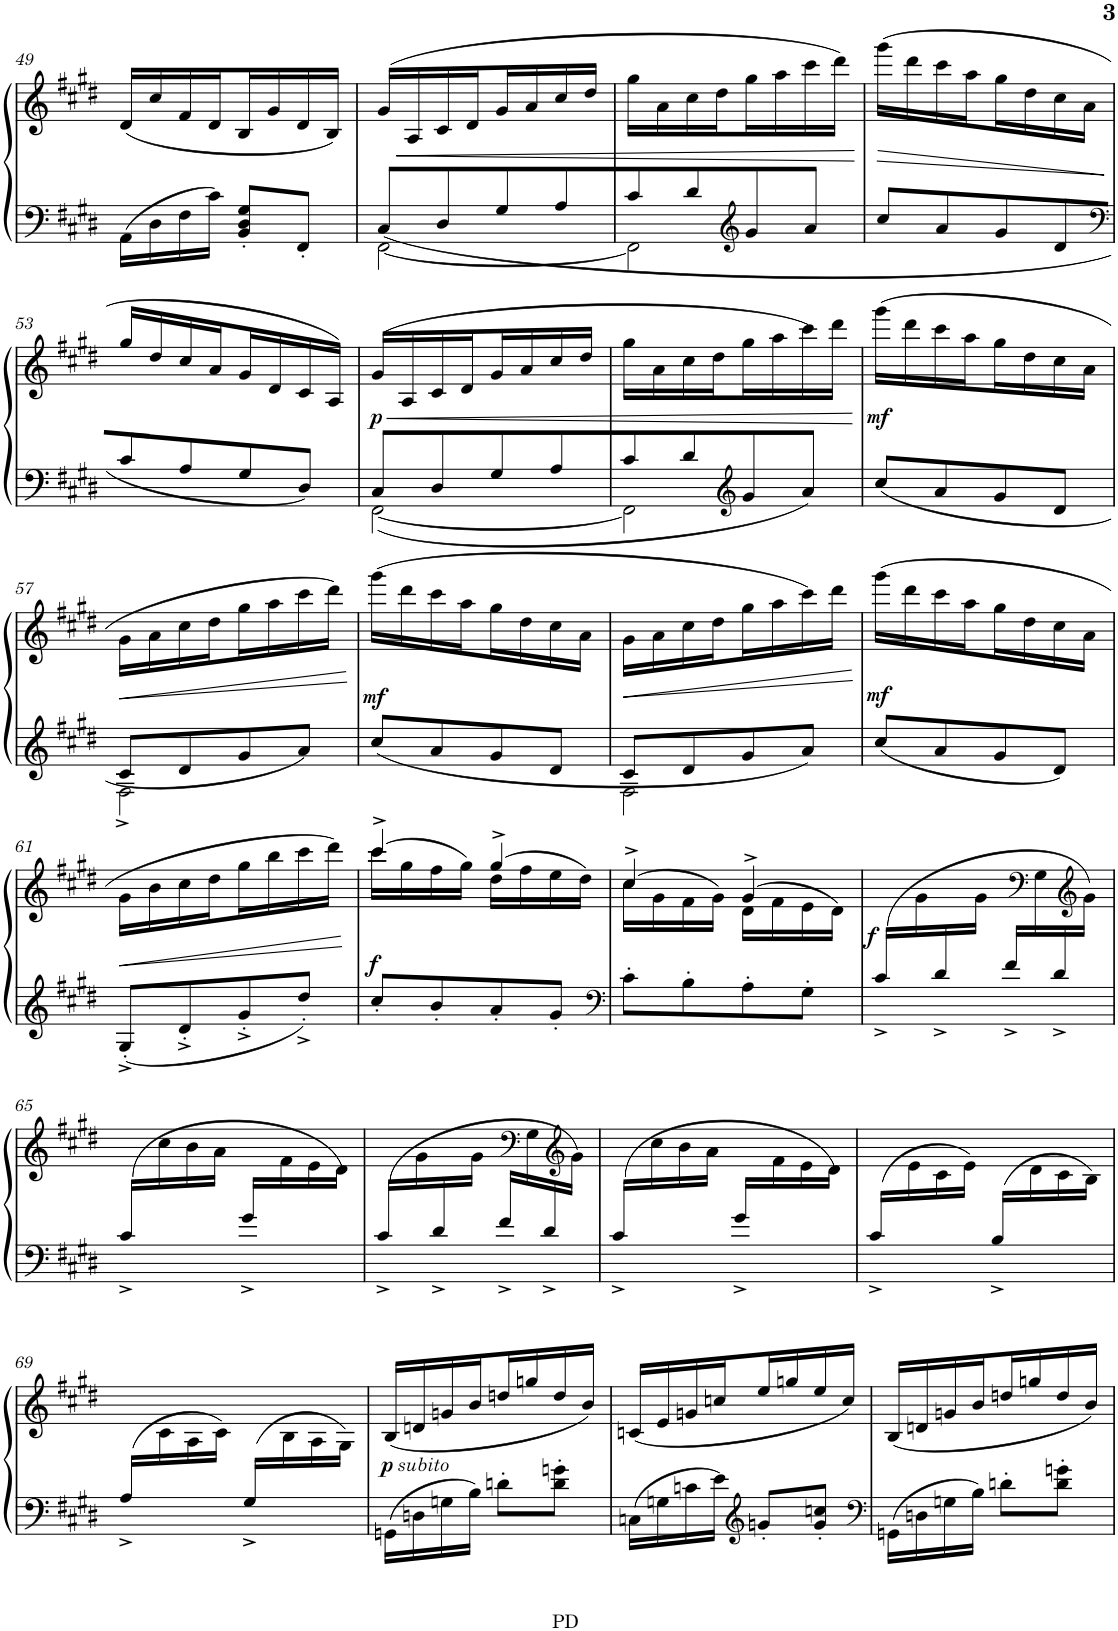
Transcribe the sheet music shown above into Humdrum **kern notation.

**kern	**kern	**dynam
*part1	*part1	*part1
*staff2	*staff1	*staff1/2
*I"Piano	*	*
*I'Pno.	*	*
!!LO:PB:g=z
*clefF4	*clefG2	*
*k[f#c#g#d#]	*k[f#c#g#d#]	*
*M2/4	*M2/4	*
=49	=49	=49
16AA\LL	(16d#/LL	.
16D#\	16cc#/	.
16F#\	16f#/	.
16c#\JJ	16d#/J	.
8BB/' 8D#/' 8G#/'L	16B/L	.
.	16g#/	.
8FF#'/J	16d#/	.
.	16B/JJ)	.
=50	=50	=50
*^	*	*
!	!	!	!LO:HP:b
8C#/L	[2FF#\	(16g#/LL	<
.	.	16A/	.
8D#/	.	16c#/	.
.	.	16d#/J	.
8G#/	.	16g#/L	.
.	.	16a/	.
8A/	.	16cc#/	.
.	.	16dd#/JJ	.
=51	=51	=51	=51
8c#/	2FF#\]	16gg#\LL	.
.	.	16a\	.
8d#/	.	16cc#\	.
.	.	16dd#\J	.
*clefG2	*	*	*
8g#/	.	16gg#\L	.
.	.	16aa\	.
8a/J	.	16ccc#\	.
.	.	16ddd#\JJ)	.
*v	*v	*	*
.	.	[
=52	=52	=52
*^	*	*
!	!	!	!LO:HP:b
8cc#/L	2ryy	(16ggg#\LL	>
.	.	16ddd#\	.
8a/	.	16ccc#\	.
.	.	16aa\J	.
8g#/	.	16gg#\L	.
.	.	16dd#\	.
8d#/J	.	16cc#\	.
.	.	16a\JJ	.
*v	*v	*	*
.	.	]
!!LO:LB:g=z
=53	=53	=53
*clefF4	*	*
8c#/L	16gg#/LL	.
.	16dd#/	.
8A/	16cc#/	.
.	16a/J	.
8G#/	16g#/L	.
.	16d#/	.
8D#/J	16c#/	.
.	16A/JJ)	.
=54	=54	=54
*^	*	*
!	!	!	!LO:HP:b
!	!	!	!LO:DY:n=1:b
8C#/L	[2FF#\	(16g#/LL	< p
.	.	16A/	.
8D#/	.	16c#/	.
.	.	16d#/J	.
8G#/	.	16g#/L	.
.	.	16a/	.
8A/	.	16cc#/	.
.	.	16dd#/JJ	.
=55	=55	=55	=55
8c#/	2FF#\]	16gg#\LL	.
.	.	16a\	.
8d#/	.	16cc#\	.
.	.	16dd#\J	.
*clefG2	*	*	*
8g#/	.	16gg#\L	.
.	.	16aa\	.
8a/J	.	16ccc#\)	.
.	.	16ddd#\JJ	.
*v	*v	*	*
.	.	[
=56	=56	=56
!	!	!LO:DY:b
8cc#/L	(16ggg#\LL	mf
.	16ddd#\	.
8a/	16ccc#\	.
.	16aa\J	.
8g#/	16gg#\L	.
.	16dd#\	.
8d#/J	16cc#\	.
.	16a\JJ	.
!!LO:LB:g=z
=57	=57	=57
*^	*	*
!	!	!	!LO:HP:b
8c#/L	2F#^\	16g#\LL	<
.	.	16a\	.
8d#/	.	16cc#\	.
.	.	16dd#\J	.
8g#/	.	16gg#\L	.
.	.	16aa\	.
8a/J	.	16ccc#\	.
.	.	16ddd#\JJ)	.
*v	*v	*	*
.	.	[
=58	=58	=58
*^	*	*
!	!	!	!LO:DY:b
8cc#/L	2ryy	(16ggg#\LL	mf
.	.	16ddd#\	.
8a/	.	16ccc#\	.
.	.	16aa\J	.
8g#/	.	16gg#\L	.
.	.	16dd#\	.
8d#/J	.	16cc#\	.
.	.	16a\JJ	.
=59	=59	=59	=59
!	!	!	!LO:HP:b
8c#/L	2F#^\	16g#\LL	<
.	.	16a\	.
8d#/	.	16cc#\	.
.	.	16dd#\J	.
8g#/	.	16gg#\L	.
.	.	16aa\	.
8a/J	.	16ccc#\)	.
.	.	16ddd#\JJ	.
*v	*v	*	*
.	.	[
=60	=60	=60
*^	*	*
!	!	!	!LO:DY:b
8cc#/L	2ryy	(16ggg#\LL	mf
.	.	16ddd#\	.
8a/	.	16ccc#\	.
.	.	16aa\J	.
8g#/	.	16gg#\L	.
.	.	16dd#\	.
8d#/J	.	16cc#\	.
.	.	16a\JJ	.
*v	*v	*	*
!!LO:LB:g=z
=61	=61	=61
!	!	!LO:HP:b
8G#'^/L	16g#\LL	<
.	16b\	.
8d#'^/	16cc#\	.
.	16dd#\J	.
8g#'^/	16gg#\L	.
.	16bb\	.
8dd#'^/J	16ccc#\	.
.	16ddd#\JJ)	.
.	.	[
=62	=62	=62
*	*^	*
!	!	!	!LO:DY:b
8cc#'/L	(>4ccc#^/	16ccc#\LL	f
.	.	16gg#\	.
8b'/	.	16ff#\	.
.	.	16gg#\JJ)	.
8a'/	(>4gg#^/	16dd#\LL	.
.	.	16ff#\	.
8g#'/J	.	16ee\	.
.	.	16dd#\JJ)	.
=63	=63	=63	=63
*clefF4	*	*	*
8c#'\L	(>4cc#^/	16cc#^\LL	.
.	.	16g#\	.
8B'\	.	16f#\	.
.	.	16g#\JJ)	.
8A'\	(>4g#^/	16d#\LL	.
.	.	16f#\	.
8G#'\J	.	16e\	.
.	.	16d#\JJ)	.
=64	=64	=64	=64
*^	*	*	*
!	!	!	!	!LO:DY:b
*	*	*v	*v	*
(16c#^/LL	2ryy	16ryy	f
16ryy	.	16g#\	.
16d#^/	.	16ryy	.
16ryy	.	16g#\JJ	.
16f#^/LL	.	16ryy	.
*	*	*clefF4	*
16ryy	.	16G#\	.
16d#^/	.	16ryy	.
*	*	*clefG2	*
16ryy	.	16g#\JJ)	.
!!LO:LB:g=z
=65	=65	=65	=65
(16c#^/LL	4ryy	16ryy	.
8.ryy	.	16cc#\	.
.	.	16b\	.
.	.	16a\JJ	.
16g#^/LL	4ryy	16ryy	.
8.ryy	.	16f#\	.
.	.	16e\	.
.	.	16d#\JJ)	.
=66	=66	=66	=66
(16c#^/LL	2ryy	16ryy	.
16ryy	.	16g#\	.
16d#^/	.	16ryy	.
16ryy	.	16g#\JJ	.
16f#^/LL	.	16ryy	.
*	*	*clefF4	*
16ryy	.	16G#\	.
16d#^/	.	16ryy	.
*	*	*clefG2	*
16ryy	.	16g#\JJ)	.
=67	=67	=67	=67
(16c#^/LL	4ryy	16ryy	.
8.ryy	.	16cc#\	.
.	.	16b\	.
.	.	16a\JJ	.
16g#^/LL	4ryy	16ryy	.
8.ryy	.	16f#\	.
.	.	16e\	.
.	.	16d#\JJ)	.
=68	=68	=68	=68
(16c#^/LL	4ryy	16ryy	.
8.ryy	.	16e\	.
.	.	16c#\	.
.	.	16e\JJ)	.
(16B^/LL	4ryy	16ryy	.
8.ryy	.	16d#\	.
.	.	16c#\	.
.	.	16B\JJ)	.
!!LO:LB:g=z
=69	=69	=69	=69
(16A^/LL	4ryy	16ryy	.
8.ryy	.	16c#\	.
.	.	16A\	.
.	.	16c#\JJ)	.
(16G#^/LL	4ryy	16ryy	.
8.ryy	.	16B\	.
.	.	16A\	.
.	.	16G#\JJ)	.
*v	*v	*	*
=70	=70	=70
!	!	!LO:DY:b
!	!	!LO:DY:n=1:b
16GGn\LL	(16B/LL	p other-dynamics
16Dn\	16dn/	.
16Gn\	16gn/	.
16B\JJ	16b/J	.
8dn'\L	16ddn/L	.
.	16ggn/	.
8d\' 8gn\'J	16dd/	.
.	16b/JJ)	.
=71	=71	=71
16Cn\LL	(16cn/LL	.
16Gn\	16e/	.
16cn\	16gn/	.
16e\JJ	16ccn/J	.
*clefG2	*	*
8gn'/L	16ee/L	.
.	16ggn/	.
8g/' 8ccn/'J	16ee/	.
.	16cc/JJ)	.
=72	=72	=72
*clefF4	*	*
16GGn\LL	(16B/LL	.
16Dn\	16dn/	.
16Gn\	16gn/	.
16B\JJ	16b/J	.
8dn'\L	16ddn/L	.
.	16ggn/	.
8d\' 8gn\'J	16dd/	.
.	16b/JJ)	.
=	=	=
*-	*-	*-
